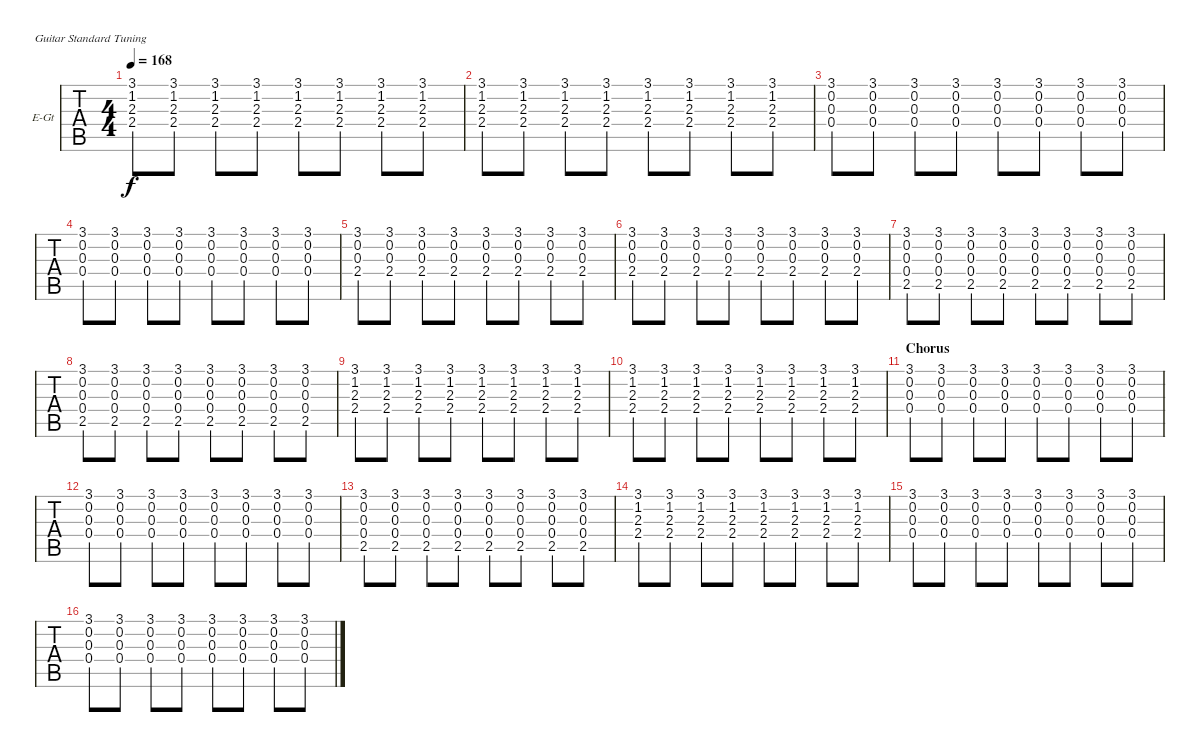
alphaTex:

\bracketExtendMode groupsimilarinstruments
\firstSystemTrackNameOrientation horizontal
\otherSystemsTrackNameOrientation horizontal
\track ("Nick" "E-Gt") {instrument overdrivenguitar}
\staff {tabs}
\tuning (E4 B3 G3 D3 A2 E2)
\ts (4 4)
\tempo 168
\clef g2
\ks c
(3.1 1.2 2.3 2.4).8{dy f} (3.1 1.2 2.3 2.4).8 (3.1 1.2 2.3 2.4).8 (3.1 1.2 2.3 2.4).8 (3.1 1.2 2.3 2.4).8 (3.1 1.2 2.3 2.4).8 (3.1 1.2 2.3 2.4).8 (3.1 1.2 2.3 2.4).8 |
(3.1 1.2 2.3 2.4).8 (3.1 1.2 2.3 2.4).8 (3.1 1.2 2.3 2.4).8 (3.1 1.2 2.3 2.4).8 (3.1 1.2 2.3 2.4).8 (3.1 1.2 2.3 2.4).8 (3.1 1.2 2.3 2.4).8 (3.1 1.2 2.3 2.4).8 |
(3.1 0.2 0.3 0.4).8 (3.1 0.2 0.3 0.4).8 (3.1 0.2 0.3 0.4).8 (3.1 0.2 0.3 0.4).8 (3.1 0.2 0.3 0.4).8 (3.1 0.2 0.3 0.4).8 (3.1 0.2 0.3 0.4).8 (3.1 0.2 0.3 0.4).8 |
(3.1 0.2 0.3 0.4).8 (3.1 0.2 0.3 0.4).8 (3.1 0.2 0.3 0.4).8 (3.1 0.2 0.3 0.4).8 (3.1 0.2 0.3 0.4).8 (3.1 0.2 0.3 0.4).8 (3.1 0.2 0.3 0.4).8 (3.1 0.2 0.3 0.4).8 |
(3.1 0.2 0.3 2.4).8 (3.1 0.2 0.3 2.4).8 (3.1 0.2 0.3 2.4).8 (3.1 0.2 0.3 2.4).8 (3.1 0.2 0.3 2.4).8 (3.1 0.2 0.3 2.4).8 (3.1 0.2 0.3 2.4).8 (3.1 0.2 0.3 2.4).8 |
(3.1 0.2 0.3 2.4).8 (3.1 0.2 0.3 2.4).8 (3.1 0.2 0.3 2.4).8 (3.1 0.2 0.3 2.4).8 (3.1 0.2 0.3 2.4).8 (3.1 0.2 0.3 2.4).8 (3.1 0.2 0.3 2.4).8 (3.1 0.2 0.3 2.4).8 |
(3.1 0.2 0.3 0.4 2.5).8 (3.1 0.2 0.3 0.4 2.5).8 (3.1 0.2 0.3 0.4 2.5).8 (3.1 0.2 0.3 0.4 2.5).8 (3.1 0.2 0.3 0.4 2.5).8 (3.1 0.2 0.3 0.4 2.5).8 (3.1 0.2 0.3 0.4 2.5).8 (3.1 0.2 0.3 0.4 2.5).8 |
(3.1 0.2 0.3 0.4 2.5).8 (3.1 0.2 0.3 0.4 2.5).8 (3.1 0.2 0.3 0.4 2.5).8 (3.1 0.2 0.3 0.4 2.5).8 (3.1 0.2 0.3 0.4 2.5).8 (3.1 0.2 0.3 0.4 2.5).8 (3.1 0.2 0.3 0.4 2.5).8 (3.1 0.2 0.3 0.4 2.5).8 |
(3.1 1.2 2.3 2.4).8 (3.1 1.2 2.3 2.4).8 (3.1 1.2 2.3 2.4).8 (3.1 1.2 2.3 2.4).8 (3.1 1.2 2.3 2.4).8 (3.1 1.2 2.3 2.4).8 (3.1 1.2 2.3 2.4).8 (3.1 1.2 2.3 2.4).8 |
(3.1 1.2 2.3 2.4).8 (3.1 1.2 2.3 2.4).8 (3.1 1.2 2.3 2.4).8 (3.1 1.2 2.3 2.4).8 (3.1 1.2 2.3 2.4).8 (3.1 1.2 2.3 2.4).8 (3.1 1.2 2.3 2.4).8 (3.1 1.2 2.3 2.4).8 |
\section ("" "Chorus")
(3.1 0.2 0.3 0.4).8 (3.1 0.2 0.3 0.4).8 (3.1 0.2 0.3 0.4).8 (3.1 0.2 0.3 0.4).8 (3.1 0.2 0.3 0.4).8 (3.1 0.2 0.3 0.4).8 (3.1 0.2 0.3 0.4).8 (3.1 0.2 0.3 0.4).8 |
(3.1 0.2 0.3 0.4).8 (3.1 0.2 0.3 0.4).8 (3.1 0.2 0.3 0.4).8 (3.1 0.2 0.3 0.4).8 (3.1 0.2 0.3 0.4).8 (3.1 0.2 0.3 0.4).8 (3.1 0.2 0.3 0.4).8 (3.1 0.2 0.3 0.4).8 |
(3.1 0.2 0.3 0.4 2.5).8 (3.1 0.2 0.3 0.4 2.5).8 (3.1 0.2 0.3 0.4 2.5).8 (3.1 0.2 0.3 0.4 2.5).8 (3.1 0.2 0.3 0.4 2.5).8 (3.1 0.2 0.3 0.4 2.5).8 (3.1 0.2 0.3 0.4 2.5).8 (3.1 0.2 0.3 0.4 2.5).8 |
(3.1 1.2 2.3 2.4).8 (3.1 1.2 2.3 2.4).8 (3.1 1.2 2.3 2.4).8 (3.1 1.2 2.3 2.4).8 (3.1 1.2 2.3 2.4).8 (3.1 1.2 2.3 2.4).8 (3.1 1.2 2.3 2.4).8 (3.1 1.2 2.3 2.4).8 |
(3.1 0.2 0.3 0.4).8 (3.1 0.2 0.3 0.4).8 (3.1 0.2 0.3 0.4).8 (3.1 0.2 0.3 0.4).8 (3.1 0.2 0.3 0.4).8 (3.1 0.2 0.3 0.4).8 (3.1 0.2 0.3 0.4).8 (3.1 0.2 0.3 0.4).8 |
(3.1 0.2 0.3 0.4).8 (3.1 0.2 0.3 0.4).8 (3.1 0.2 0.3 0.4).8 (3.1 0.2 0.3 0.4).8 (3.1 0.2 0.3 0.4).8 (3.1 0.2 0.3 0.4).8 (3.1 0.2 0.3 0.4).8 (3.1 0.2 0.3 0.4).8
